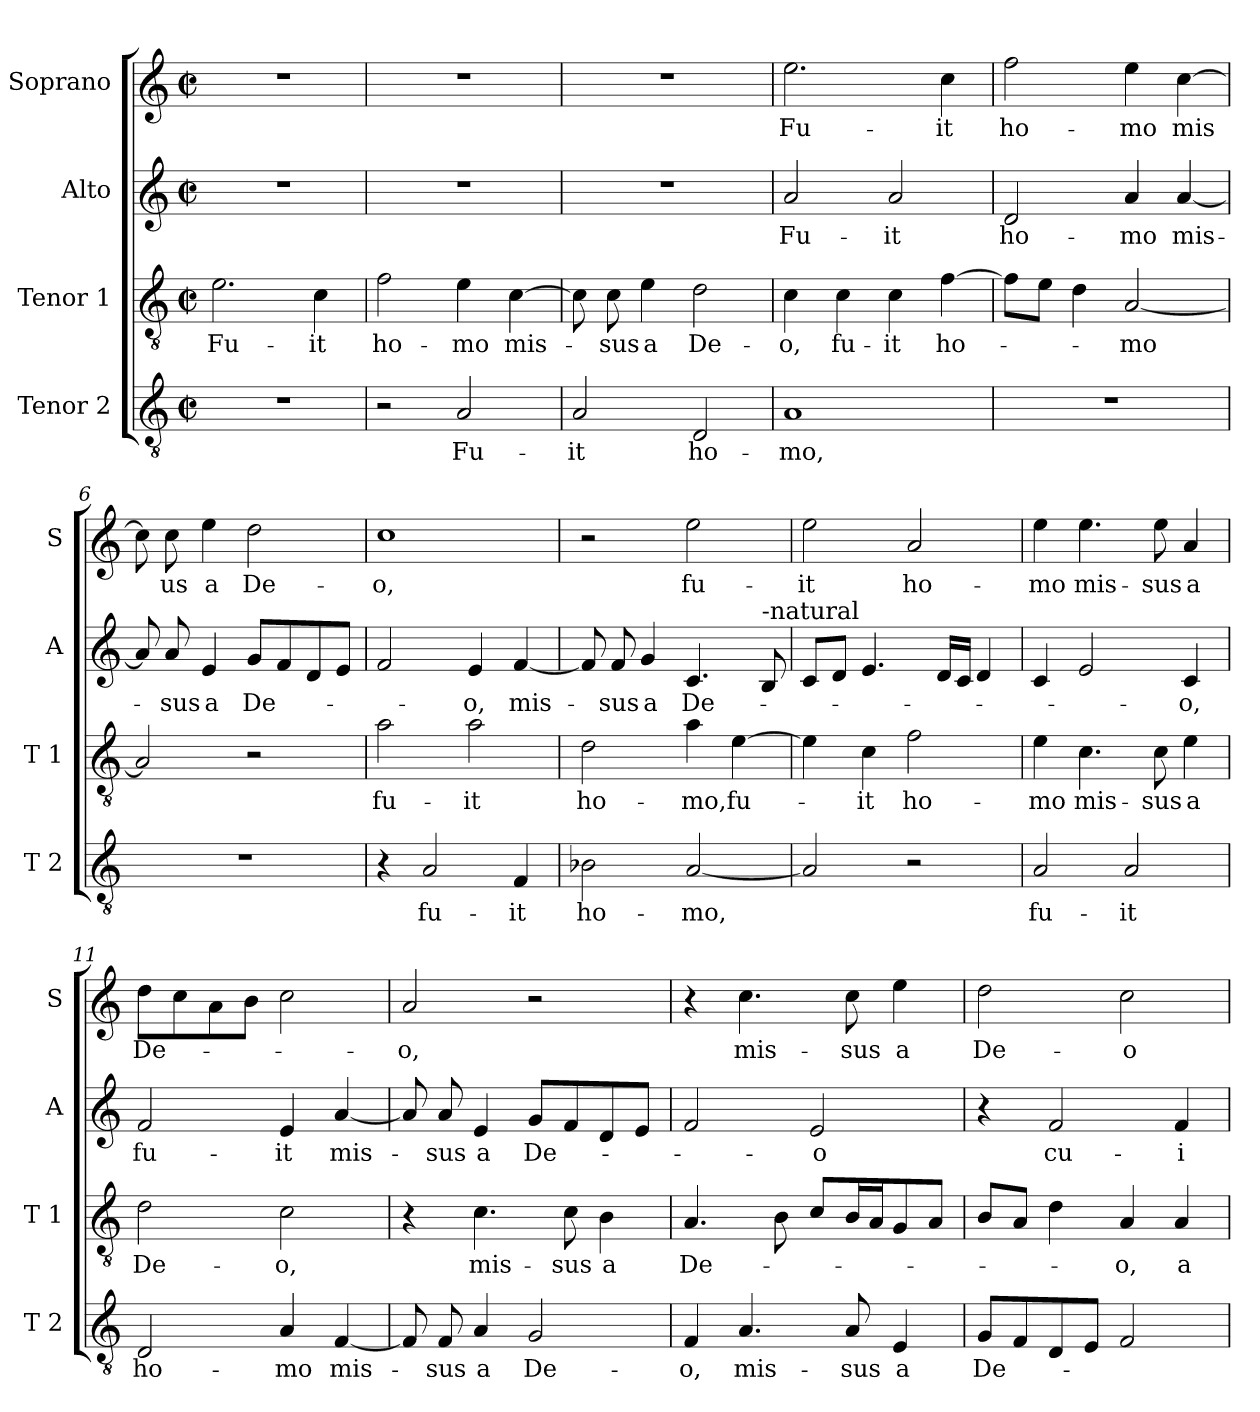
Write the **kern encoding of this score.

**kern	**text	**kern	**text	**kern	**text	**kern	**text
*part4	*part4	*part3	*part3	*part2	*part2	*part1	*part1
*staff4	*staff4	*staff3	*staff3	*staff2	*staff2	*staff1	*staff1
*I"Tenor 2	*	*I"Tenor 1	*	*I"Alto	*	*I"Soprano	*
*I'T 2	*	*I'T 1	*	*I'A	*	*I'S	*
*clefGv2	*	*clefGv2	*	*clefG2	*	*clefG2	*
*k[]	*	*k[]	*	*k[]	*	*k[]	*
*C:	*	*C:	*	*C:	*	*C:	*
*M2/2	*	*M2/2	*	*M2/2	*	*M2/2	*
*met(c|)	*	*met(c|)	*	*met(c|)	*	*met(c|)	*
=1	=1	=1	=1	=1	=1	=1	=1
!	!	!	!LO:LY:b	!	!	!	!
1r	.	2.e\	Fu-	1r	.	1r	.
!	!	!	!LO:LY:b	!	!	!	!
.	.	4c\	-it	.	.	.	.
=2	=2	=2	=2	=2	=2	=2	=2
!	!	!	!LO:LY:b	!	!	!	!
2r	.	2f\	ho-	1r	.	1r	.
!	!LO:LY:b	!	!LO:LY:b	!	!	!	!
2A/	Fu-	4e\	-mo	.	.	.	.
!	!	!	!LO:LY:b	!	!	!	!
.	.	[4c\	mis-	.	.	.	.
=3	=3	=3	=3	=3	=3	=3	=3
!	!LO:LY:b	!	!	!	!	!	!
2A/	-it	8c\]	.	1r	.	1r	.
!	!	!	!LO:LY:b	!	!	!	!
.	.	8c\	-sus	.	.	.	.
!	!	!	!LO:LY:b	!	!	!	!
.	.	4e\	a	.	.	.	.
!	!LO:LY:b	!	!LO:LY:b	!	!	!	!
2D/	ho-	2d\	De-	.	.	.	.
=4	=4	=4	=4	=4	=4	=4	=4
!	!LO:LY:b	!	!LO:LY:b	!	!LO:LY:b	!	!LO:LY:b
1A	-mo,	4c\	-o,	2a/	Fu-	2.ee\	Fu-
!	!	!	!LO:LY:b	!	!	!	!
.	.	4c\	fu-	.	.	.	.
!	!	!	!LO:LY:b	!	!LO:LY:b	!	!
.	.	4c\	-it	2a/	-it	.	.
!	!	!	!LO:LY:b	!	!	!	!LO:LY:b
.	.	[4f\	ho-	.	.	4cc\	-it
=5	=5	=5	=5	=5	=5	=5	=5
!	!	!	!	!	!LO:LY:b	!	!LO:LY:b
1r	.	8f\L]	.	2d/	ho-	2ff\	ho-
.	.	8e\J	.	.	.	.	.
.	.	4d\	.	.	.	.	.
!	!	!	!LO:LY:b	!	!LO:LY:b	!	!LO:LY:b
.	.	[2A/	-mo	4a/	-mo	4ee\	-mo
!	!	!	!	!	!LO:LY:b	!	!LO:LY:b
.	.	.	.	[4a/	mis-	[4cc\	mis
=6	=6	=6	=6	=6	=6	=6	=6
1r	.	2A/]	.	8a/]	.	8cc\]	.
!	!	!	!	!	!LO:LY:b	!	!LO:LY:b
.	.	.	.	8a/	-sus	8cc\	us
!	!	!	!	!	!LO:LY:b	!	!LO:LY:b
.	.	.	.	4e/	a	4ee\	a
!	!	!	!	!	!LO:LY:b	!	!LO:LY:b
.	.	2r	.	8g/L	De-	2dd\	De-
.	.	.	.	8f/	.	.	.
.	.	.	.	8d/	.	.	.
.	.	.	.	8e/J	.	.	.
!!LO:LB:g=z
=7	=7	=7	=7	=7	=7	=7	=7
!	!	!	!LO:LY:b	!	!	!	!LO:LY:b
4r	.	2a\	fu-	2f/	.	1cc	-o,
!	!LO:LY:b	!	!	!	!	!	!
2A/	fu-	.	.	.	.	.	.
!	!	!	!LO:LY:b	!	!LO:LY:b	!	!
.	.	2a\	-it	4e/	-o,	.	.
!	!LO:LY:b	!	!	!	!LO:LY:b	!	!
4F/	-it	.	.	[4f/	mis-	.	.
=8	=8	=8	=8	=8	=8	=8	=8
!	!LO:LY:b	!	!LO:LY:b	!	!	!	!
2B-X\	ho-	2d\	ho-	8f/]	.	2r	.
!	!	!	!	!	!LO:LY:b	!	!
.	.	.	.	8f/	-sus	.	.
!	!	!	!	!	!LO:LY:b	!	!
.	.	.	.	4g/	a	.	.
!	!LO:LY:b	!	!LO:LY:b	!	!LO:LY:b	!	!LO:LY:b
[2A/	-mo,	4a\	-mo,	4.c/	De-	2ee\	fu-
!	!	!	!LO:LY:b	!	!	!	!
.	.	[4e\	fu-	.	.	.	.
!	!	!	!	!LO:TX:a:t=-natural	!	!	!
.	.	.	.	8B/	.	.	.
=9	=9	=9	=9	=9	=9	=9	=9
!	!	!	!	!	!	!	!LO:LY:b
2A/]	.	4e\]	.	8c/L	.	2ee\	-it
.	.	.	.	8d/J	.	.	.
!	!	!	!LO:LY:b	!	!	!	!
.	.	4c\	-it	4.e/	.	.	.
!	!	!	!LO:LY:b	!	!	!	!LO:LY:b
2r	.	2f\	ho-	.	.	2a/	ho-
.	.	.	.	16d/LL	.	.	.
.	.	.	.	16c/JJ	.	.	.
.	.	.	.	4d/	.	.	.
=10	=10	=10	=10	=10	=10	=10	=10
!	!LO:LY:b	!	!LO:LY:b	!	!	!	!LO:LY:b
2A/	fu-	4e\	-mo	4c/	.	4ee\	-mo
!	!	!	!LO:LY:b	!	!	!	!LO:LY:b
.	.	4.c\	mis-	2e/	.	4.ee\	mis-
!	!LO:LY:b	!	!	!	!	!	!
2A/	-it	.	.	.	.	.	.
!	!	!	!LO:LY:b	!	!	!	!LO:LY:b
.	.	8c\	-sus	.	.	8ee\	-sus
!	!	!	!LO:LY:b	!	!LO:LY:b	!	!LO:LY:b
.	.	4e\	a	4c/	-o,	4a/	a
=11	=11	=11	=11	=11	=11	=11	=11
!	!LO:LY:b	!	!LO:LY:b	!	!LO:LY:b	!	!LO:LY:b
2D/	ho-	2d\	De-	2f/	fu-	8dd\L	De-
.	.	.	.	.	.	8cc\	.
.	.	.	.	.	.	8a\	.
.	.	.	.	.	.	8b\J	.
!	!LO:LY:b	!	!LO:LY:b	!	!LO:LY:b	!	!
4A/	-mo	2c\	-o,	4e/	-it	2cc\	.
!	!LO:LY:b	!	!	!	!LO:LY:b	!	!
[4F/	mis-	.	.	[4a/	mis-	.	.
=12	=12	=12	=12	=12	=12	=12	=12
!	!	!	!	!	!	!	!LO:LY:b
8F/]	.	4r	.	8a/]	.	2a/	-o,
!	!LO:LY:b	!	!	!	!LO:LY:b	!	!
8F/	-sus	.	.	8a/	-sus	.	.
!	!LO:LY:b	!	!LO:LY:b	!	!LO:LY:b	!	!
4A/	a	4.c\	mis-	4e/	a	.	.
!	!LO:LY:b	!	!	!	!LO:LY:b	!	!
2G/	De-	.	.	8g/L	De-	2r	.
!	!	!	!LO:LY:b	!	!	!	!
.	.	8c\	-sus	8f/	.	.	.
!	!	!	!LO:LY:b	!	!	!	!
.	.	4B\	a	8d/	.	.	.
.	.	.	.	8e/J	.	.	.
!!LO:LB:g=z
=13	=13	=13	=13	=13	=13	=13	=13
!	!LO:LY:b	!	!LO:LY:b	!	!	!	!
4F/	-o,	4.A/	De-	2f/	.	4r	.
!	!LO:LY:b	!	!	!	!	!	!LO:LY:b
4.A/	mis-	.	.	.	.	4.cc\	mis-
.	.	8B\	.	.	.	.	.
!	!	!	!	!	!LO:LY:b	!	!
.	.	8c/L	.	2e/	-o	.	.
!	!LO:LY:b	!	!	!	!	!	!LO:LY:b
8A/	-sus	16B/L	.	.	.	8cc\	-sus
.	.	16A/J	.	.	.	.	.
!	!LO:LY:b	!	!	!	!	!	!LO:LY:b
4E/	a	8G/	.	.	.	4ee\	a
.	.	8A/J	.	.	.	.	.
=14	=14	=14	=14	=14	=14	=14	=14
!	!LO:LY:b	!	!	!	!	!	!LO:LY:b
8G/L	De-	8B/L	.	4r	.	2dd\	De-
8F/	.	8A/J	.	.	.	.	.
!	!	!	!	!	!LO:LY:b	!	!
8D/	.	4d\	.	2f/	cu-	.	.
8E/J	.	.	.	.	.	.	.
!	!	!	!LO:LY:b	!	!	!	!LO:LY:b
2F/	.	4A/	-o,	.	.	2cc\	-o
!	!	!	!LO:LY:b	!	!LO:LY:b	!	!
.	.	4A/	a	4f/	-i	.	.
=	=	=	=	=	=	=	=
*-	*-	*-	*-	*-	*-	*-	*-
